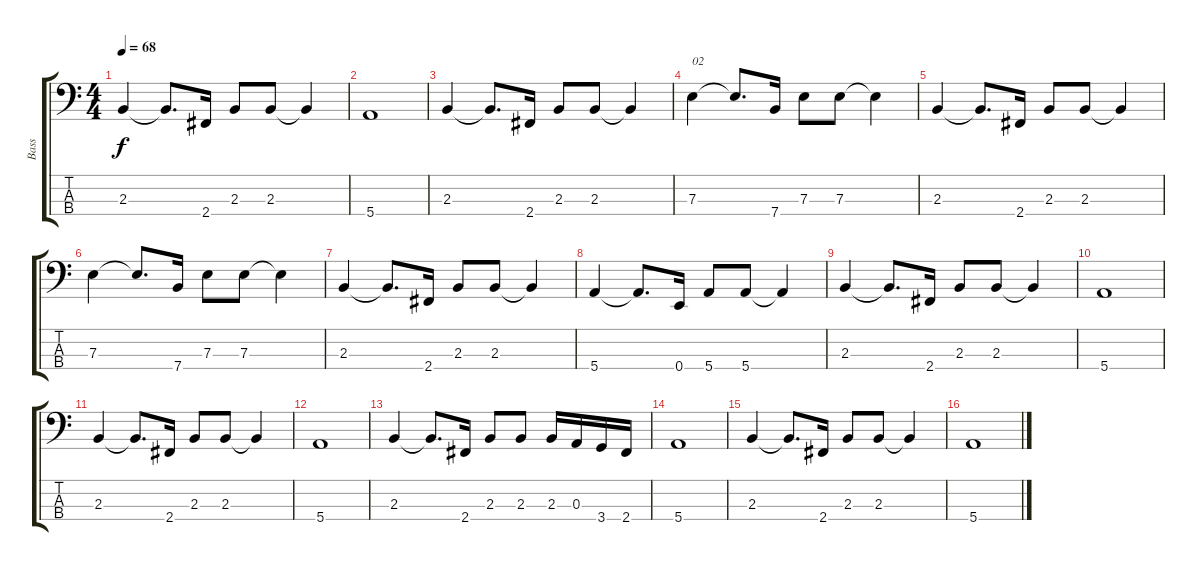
\track ("Bass" "Bass") {instrument electricbassfinger}
\staff {score tabs}
\tuning (G2 D2 A1 E1) {hide}
\ts (4 4)
\tempo 68
\clef f4
\ks c
2.3.4{dy f} 2.3{t}.8{d} 2.4.16 2.3.8 2.3.8 2.3{t}.4 |
5.4.1 |
2.3.4 2.3{t}.8{d} 2.4.16 2.3.8 2.3.8 2.3{t}.4 |
7.3.4{txt "02"} 7.3{t}.8{d} 7.4.16 7.3.8 7.3.8 7.3{t}.4 |
2.3.4 2.3{t}.8{d} 2.4.16 2.3.8 2.3.8 2.3{t}.4 |
7.3.4 7.3{t}.8{d} 7.4.16 7.3.8 7.3.8 7.3{t}.4 |
2.3.4 2.3{t}.8{d} 2.4.16 2.3.8 2.3.8 2.3{t}.4 |
5.4.4 5.4{t}.8{d} 0.4.16 5.4.8 5.4.8 5.4{t}.4 |
2.3.4 2.3{t}.8{d} 2.4.16 2.3.8 2.3.8 2.3{t}.4 |
5.4.1 |
2.3.4 2.3{t}.8{d} 2.4.16 2.3.8 2.3.8 2.3{t}.4 |
5.4.1 |
2.3.4 2.3{t}.8{d} 2.4.16 2.3.8 2.3.8 2.3.16 0.3.16 3.4.16 2.4.16 |
5.4.1 |
2.3.4 2.3{t}.8{d} 2.4.16 2.3.8 2.3.8 2.3{t}.4 |
5.4.1
